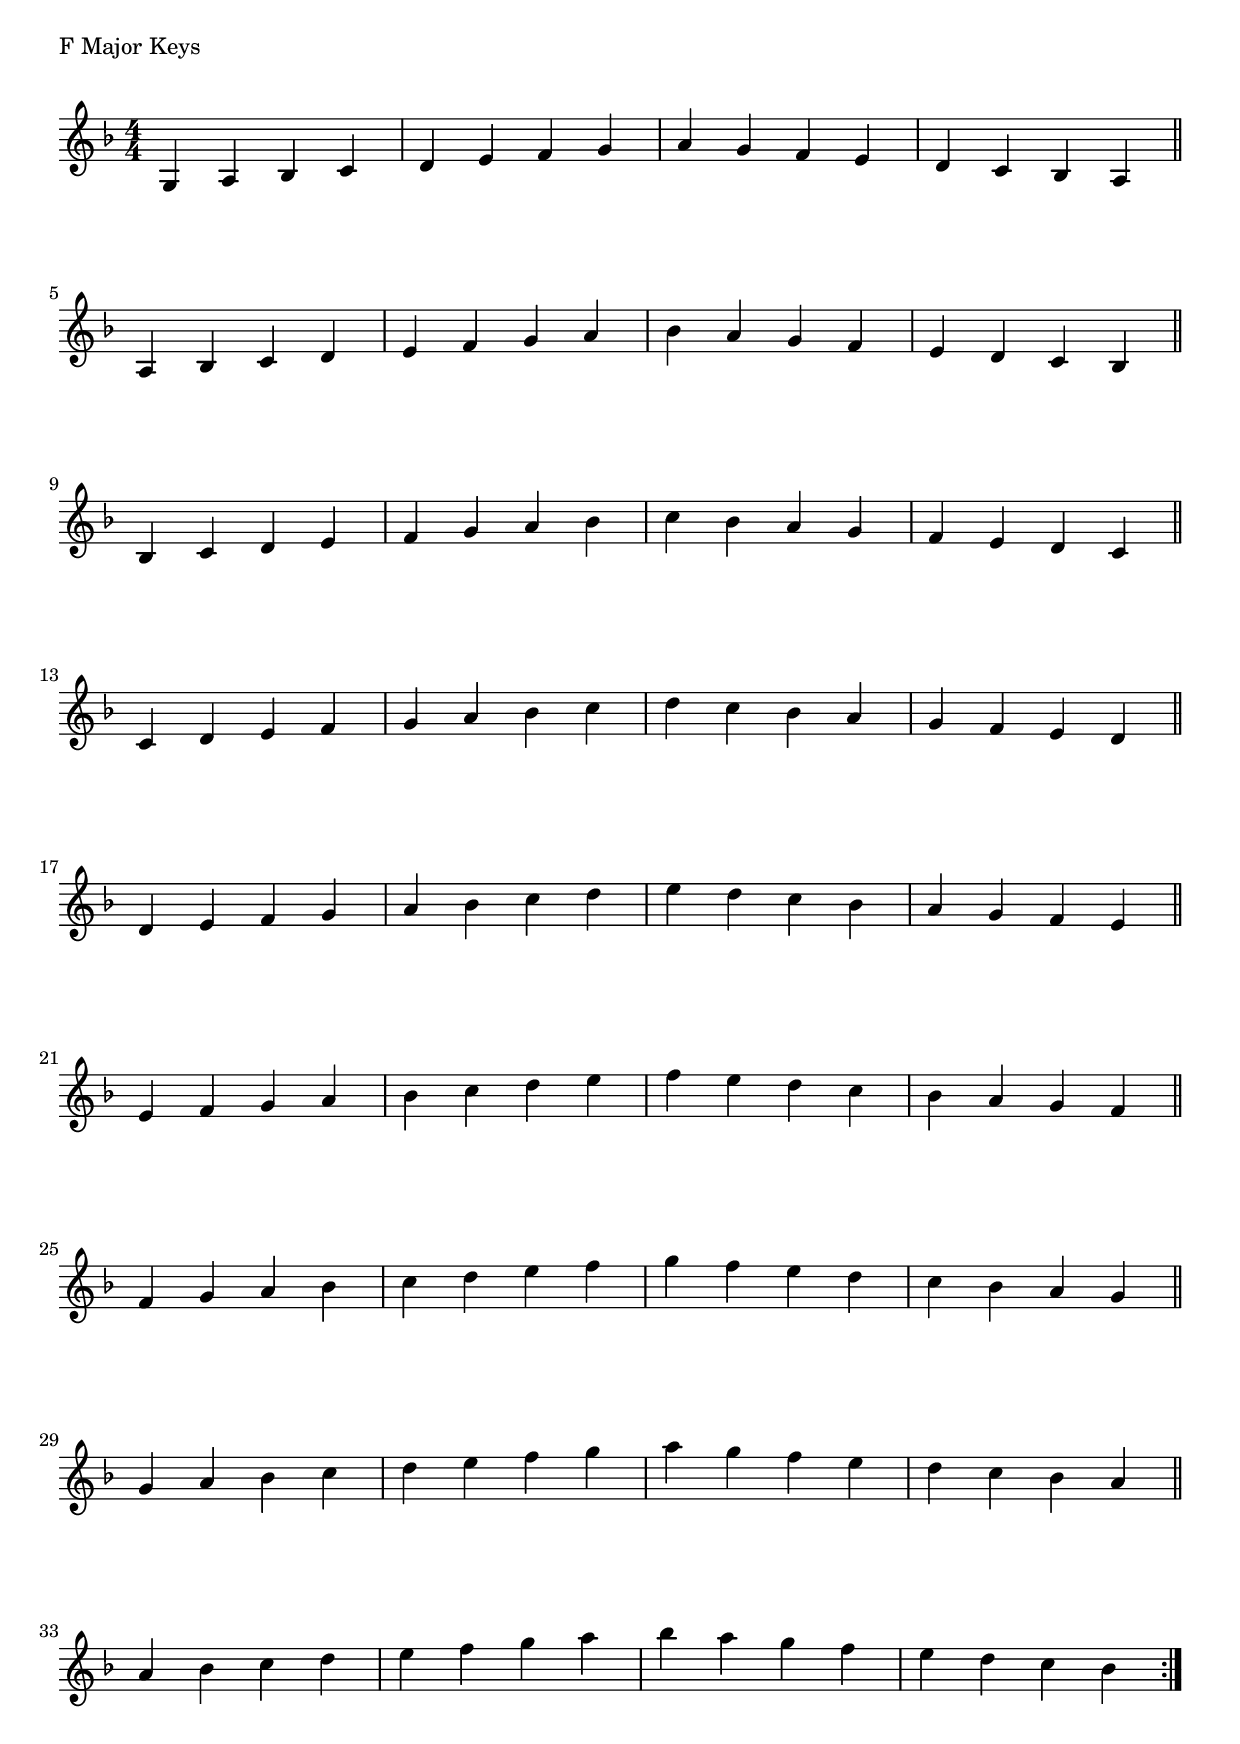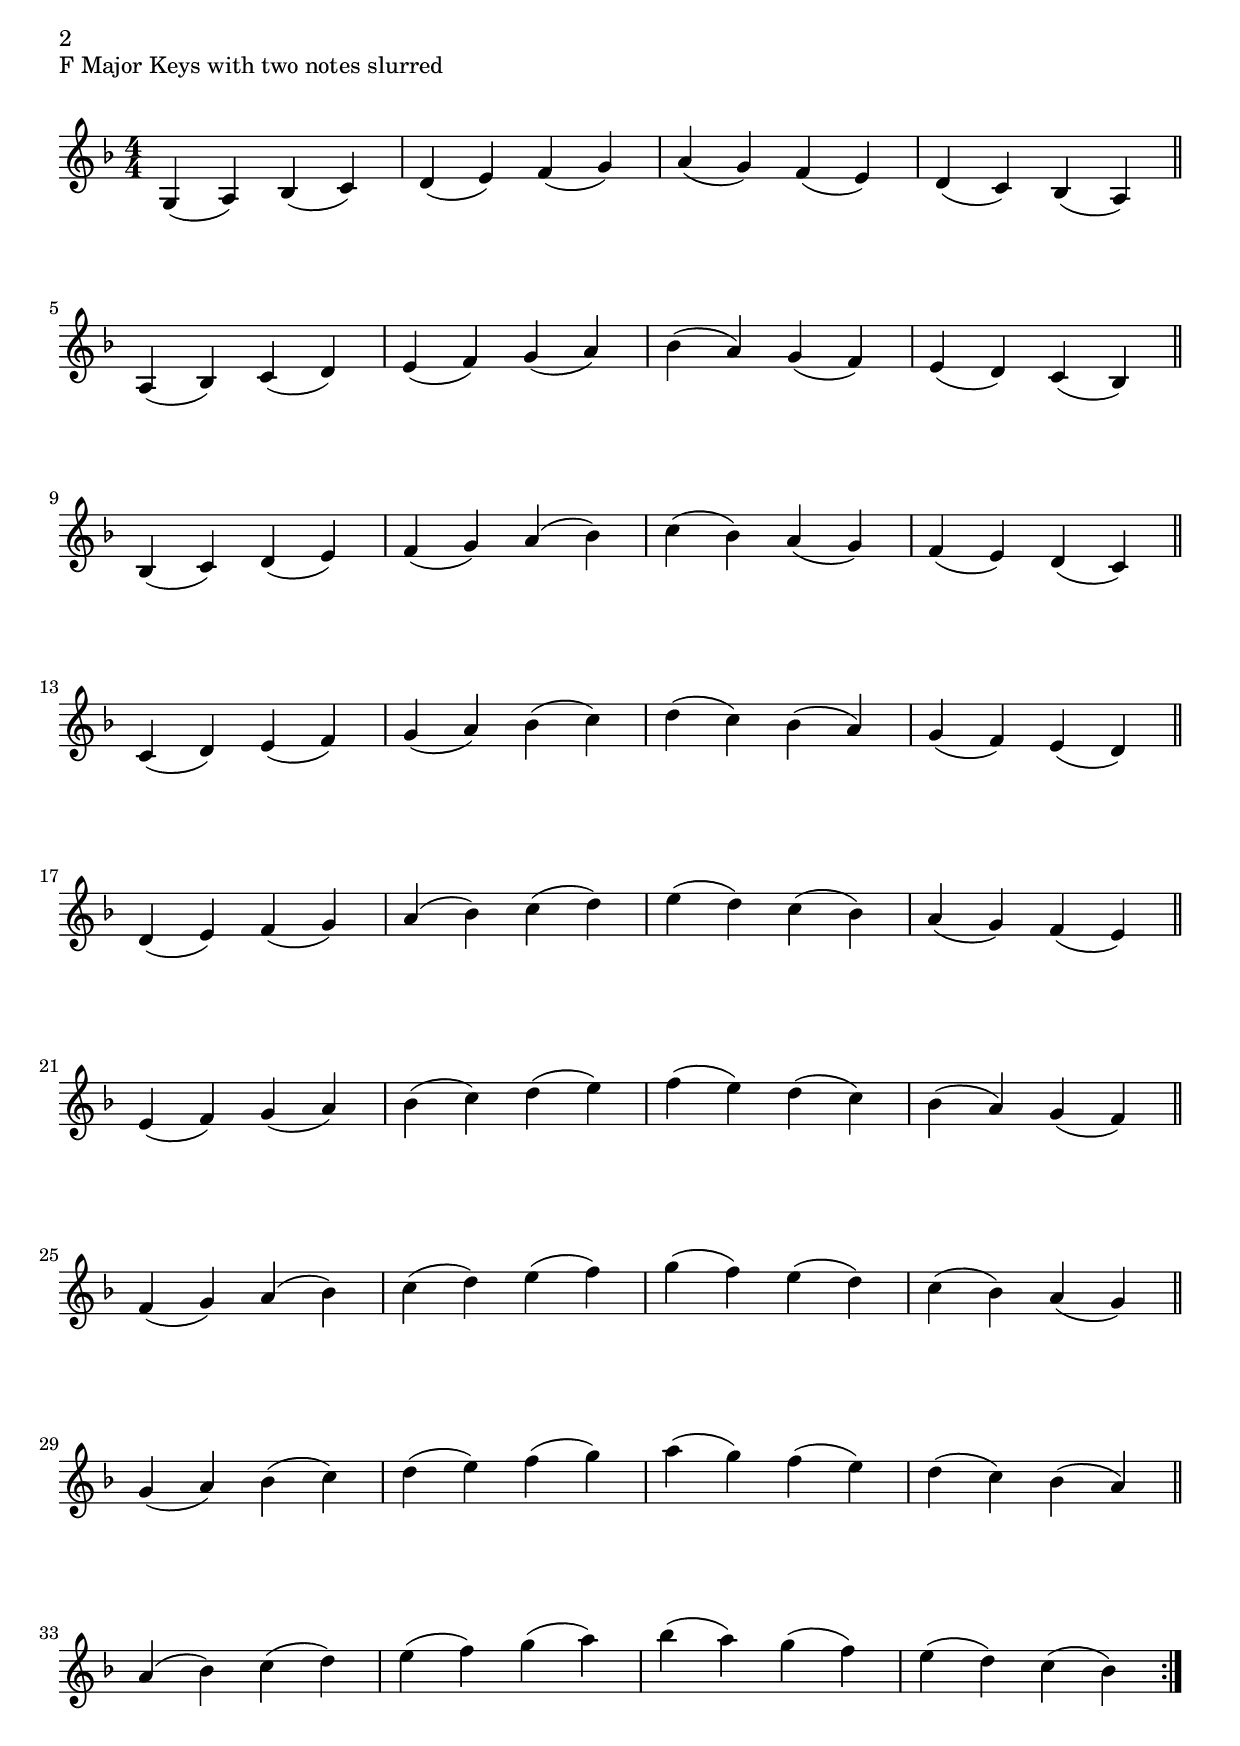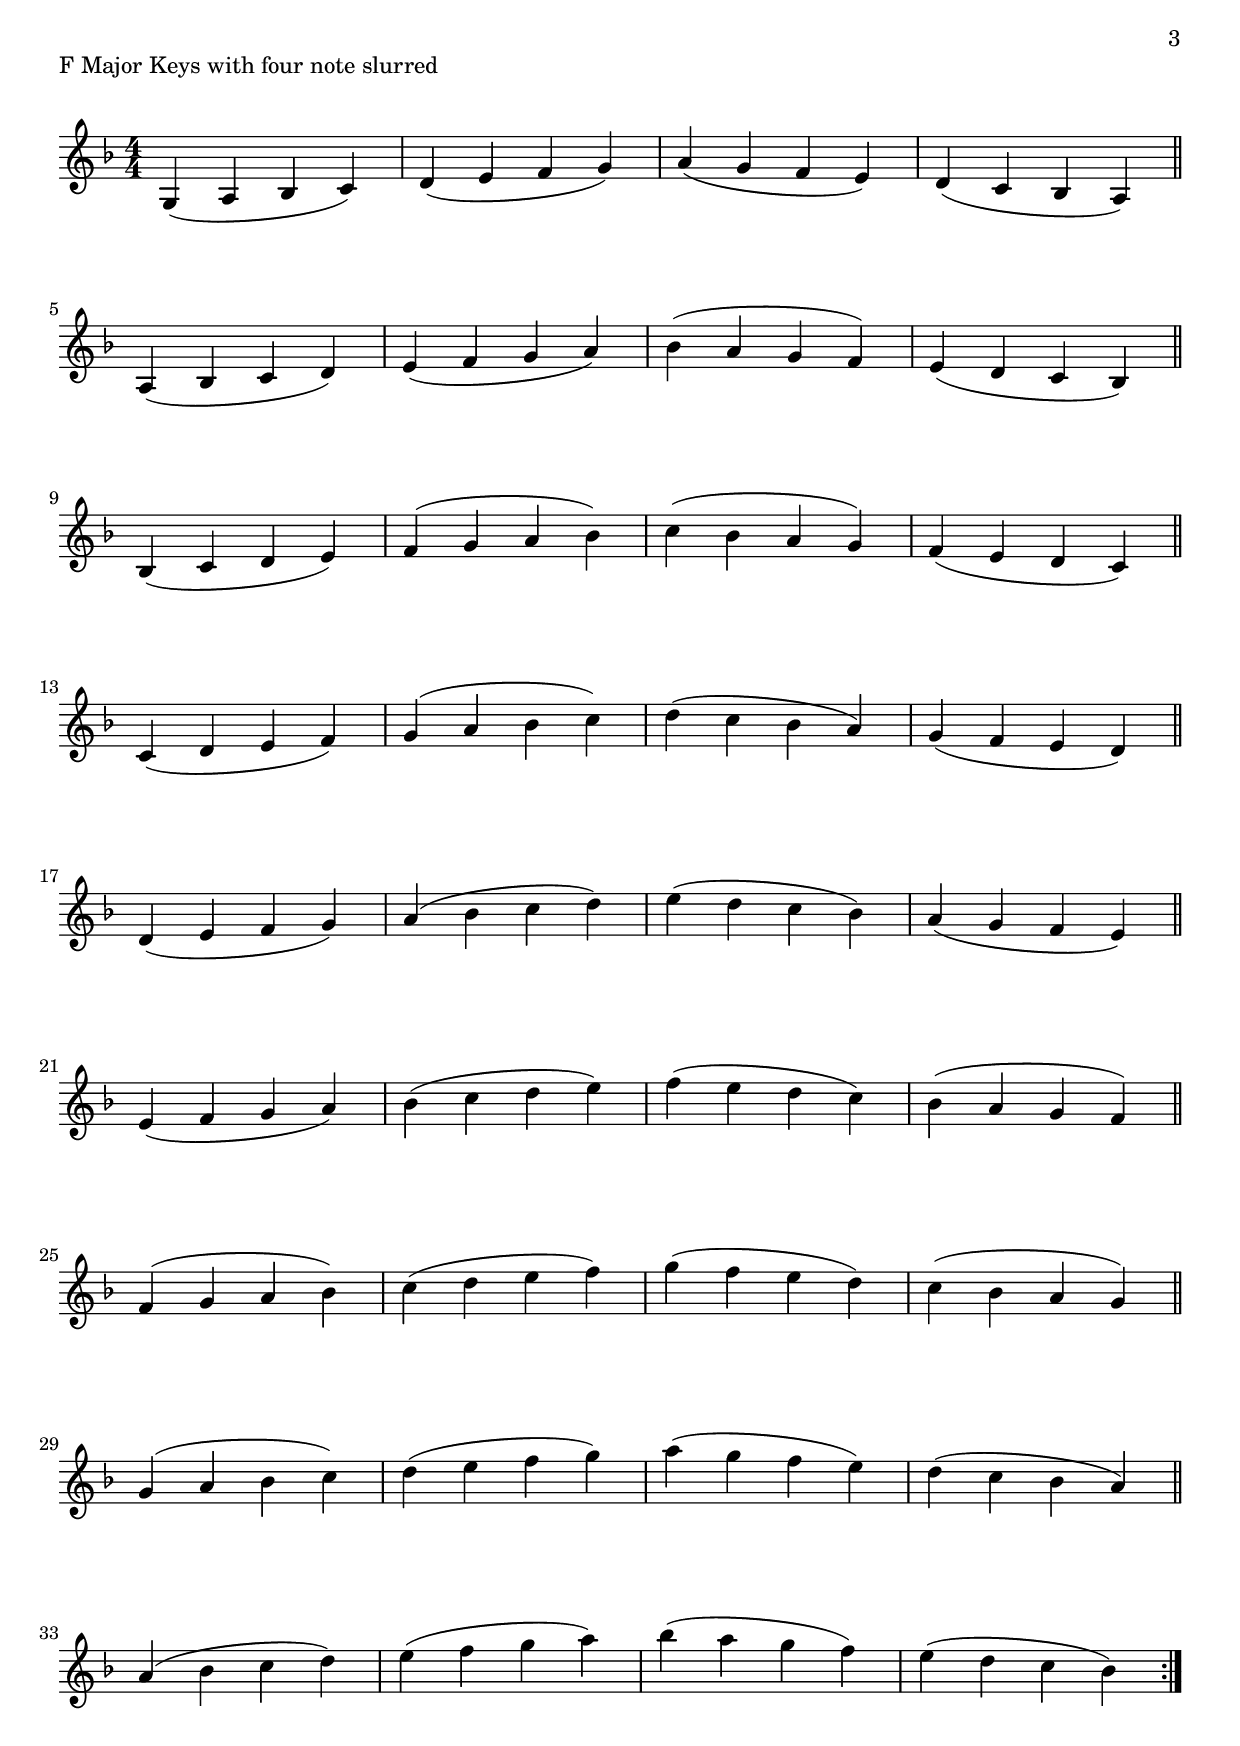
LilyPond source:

\version "2.19.82"

\header  {
%title = "F Major"
}

global = {
    \key f \major
    \numericTimeSignature
    \time 4/4
}




\markup{"F Major Keys "}
\score {{
    \global
     \relative c' {
       	g 4 a bes c | d e f g | a g f e | d c bes a  \bar "||" \break
        a bes c d | e f g a | bes a g f | e d c bes  \bar "||" \break
        bes c d e | f g a bes | c bes a g | f e d c  \bar "||" \break
        c d e f | g a bes c | d c bes a | g f e d  \bar "||" \break
        d e f g | a bes c d | e d c bes | a g f e  \bar "||" \break
        e f g a | bes c d e | f e d c | bes a g f  \bar "||" \break
        f g a bes | c d e f | g f e d | c bes a g  \bar "||" \break
        g a bes c | d e f g | a g f e | d c bes a  \bar "||" \break
        a bes c d | e f g a | bes a g f | e d c bes  
        \bar ":|."
    }
}
}
\pageBreak
\markup{"F Major Keys with two notes slurred"}
\score {{
    \global
     \relative c' {
       	g 4 ( a ) bes ( c)| d ( e ) f ( g ) | a ( g ) f ( e ) | d ( c ) bes ( a ) \bar "||" \break
        a ( bes ) c ( d ) | e ( f ) g ( a ) | bes ( a ) g ( f ) | e ( d ) c ( bes ) \bar "||" \break
        bes ( c ) d ( e ) | f ( g ) a ( bes ) | c ( bes ) a ( g ) | f ( e ) d ( c ) \bar "||" \break
        c ( d ) e ( f ) | g ( a ) bes ( c ) | d ( c ) bes ( a ) | g ( f ) e ( d ) \bar "||" \break
        d ( e ) f ( g ) | a ( bes ) c ( d ) | e ( d ) c ( bes ) | a ( g ) f ( e ) \bar "||" \break
        e ( f ) g ( a ) | bes ( c ) d ( e ) | f ( e ) d ( c ) | bes ( a ) g ( f ) \bar "||" \break
        f ( g ) a ( bes ) | c ( d ) e ( f ) | g ( f ) e ( d ) | c ( bes ) a ( g ) \bar "||" \break
        g ( a ) bes ( c ) | d ( e ) f ( g ) | a ( g ) f ( e ) | d ( c ) bes ( a ) \bar "||" \break
        a ( bes ) c ( d ) | e ( f ) g ( a ) | bes ( a ) g ( f ) | e ( d ) c ( bes ) 
        \bar ":|."
    }
}
}
\pageBreak

\markup{"F Major Keys with four note slurred"}
\score {{
    \global
     \relative c' {
             g 4 ( a bes c ) | d ( e f g ) | a ( g f e ) | d ( c bes a )   \bar "||" \break
        a ( bes c d ) | e ( f g a ) | bes ( a g f ) | e ( d c bes )   \bar "||" \break
        bes ( c d e ) | f ( g a bes ) | c ( bes a g ) | f ( e d c )   \bar "||" \break
        c ( d e f ) | g ( a bes c ) | d ( c bes a ) | g ( f e d )   \bar "||" \break
        d ( e f g ) | a ( bes c d ) | e ( d c bes ) | a ( g f e )   \bar "||" \break
        e ( f g a ) | bes ( c d e ) | f ( e d c ) | bes ( a g f )   \bar "||" \break
        f ( g a bes ) | c ( d e f ) | g ( f e d ) | c ( bes a g )   \bar "||" \break
        g ( a bes c ) | d ( e f g ) | a ( g f e ) | d ( c bes a )   \bar "||" \break
        a ( bes c d ) | e ( f g a ) | bes ( a g f ) | e ( d c bes )  
        \bar ":|."
    }
}
}

\layout {
    indent = #0
    ragged-last = ##f
}
